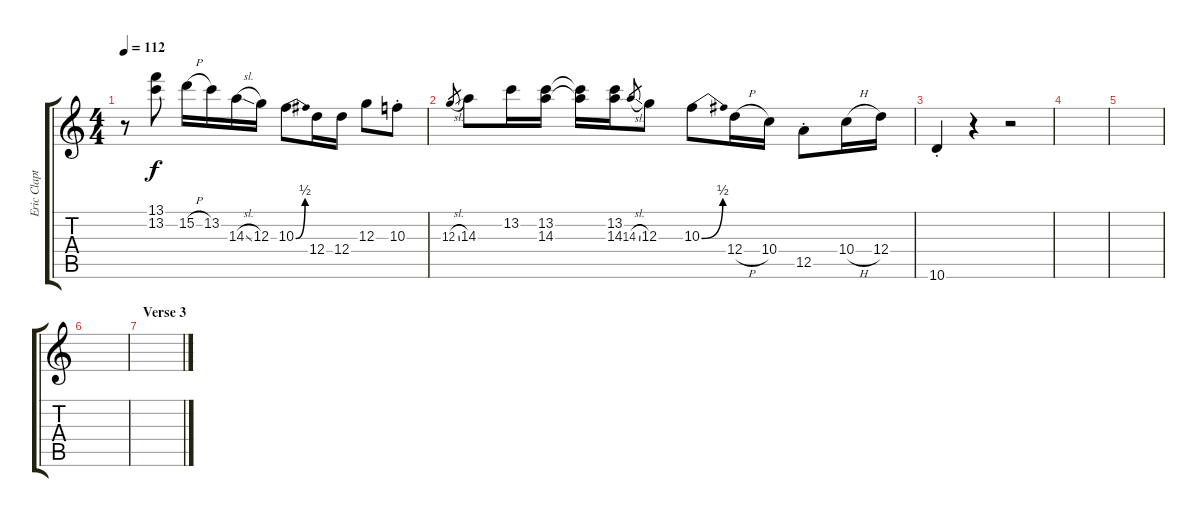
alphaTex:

\track ("Eric Clapton - Lead" "Eric Clapt") {instrument overdrivenguitar}
\staff {score tabs}
\tuning (E4 B3 G3 D3 A2 E2) {hide}
\ts (4 4)
\tempo 112
\clef g2
\ks c
r.8{dy f} (13.1 13.2).8 15.2{h}.16 13.2.16 14.3{sl}.16 12.3.16 10.3{be (bend 0 0 60 2)}.8 12.4.16 12.4.16 12.3.8 10.3{st}.8 |
12.3{sl}.8{gr} 14.3.8 13.2.16 (13.2 14.3).16 (13.2{t} 14.3{t}).16 (13.2 14.3).16 14.3{sl}.8{gr} 12.3.8 10.3{be (bend 0 0 60 2)}.8 12.4{h}.16 10.4.16 12.5{st}.8 10.4{h}.16 12.4.16 |
10.6{st}.4 r.4 r.2 |
|
|
|
\section ("" "Verse 3")
